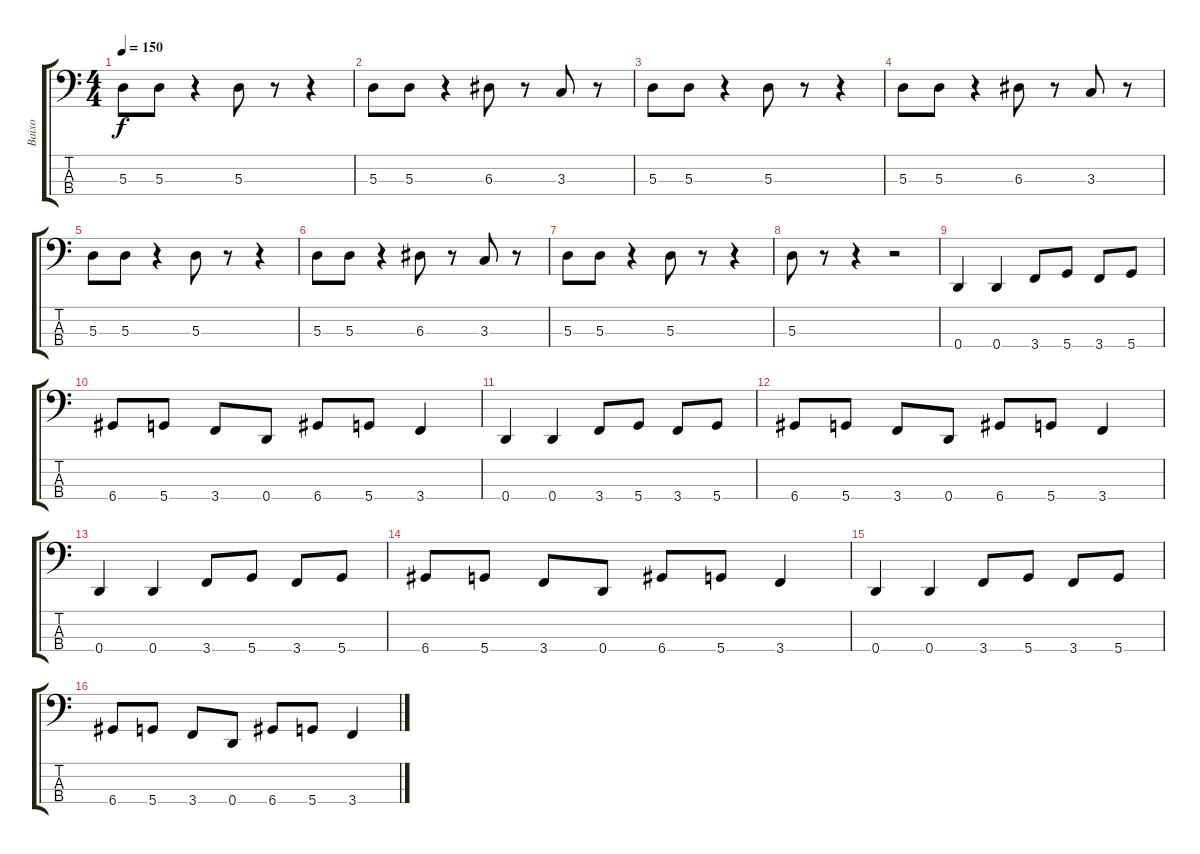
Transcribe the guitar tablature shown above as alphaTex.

\track ("Baixo" "Baixo") {instrument electricbasspick}
\staff {score tabs}
\tuning (G2 D2 A1 D1) {hide}
\ts (4 4)
\tempo 150
\clef f4
\ks c
5.3.8{dy f} 5.3.8 r.4 5.3.8 r.8 r.4 |
5.3.8 5.3.8 r.4 6.3.8 r.8 3.3.8 r.8 |
5.3.8 5.3.8 r.4 5.3.8 r.8 r.4 |
5.3.8 5.3.8 r.4 6.3.8 r.8 3.3.8 r.8 |
5.3.8 5.3.8 r.4 5.3.8 r.8 r.4 |
5.3.8 5.3.8 r.4 6.3.8 r.8 3.3.8 r.8 |
5.3.8 5.3.8 r.4 5.3.8 r.8 r.4 |
5.3.8 r.8 r.4 r.2 |
0.4.4 0.4.4 3.4.8 5.4.8 3.4.8 5.4.8 |
6.4.8 5.4.8 3.4.8 0.4.8 6.4.8 5.4.8 3.4.4 |
0.4.4 0.4.4 3.4.8 5.4.8 3.4.8 5.4.8 |
6.4.8 5.4.8 3.4.8 0.4.8 6.4.8 5.4.8 3.4.4 |
0.4.4 0.4.4 3.4.8 5.4.8 3.4.8 5.4.8 |
6.4.8 5.4.8 3.4.8 0.4.8 6.4.8 5.4.8 3.4.4 |
0.4.4 0.4.4 3.4.8 5.4.8 3.4.8 5.4.8 |
6.4.8 5.4.8 3.4.8 0.4.8 6.4.8 5.4.8 3.4.4
